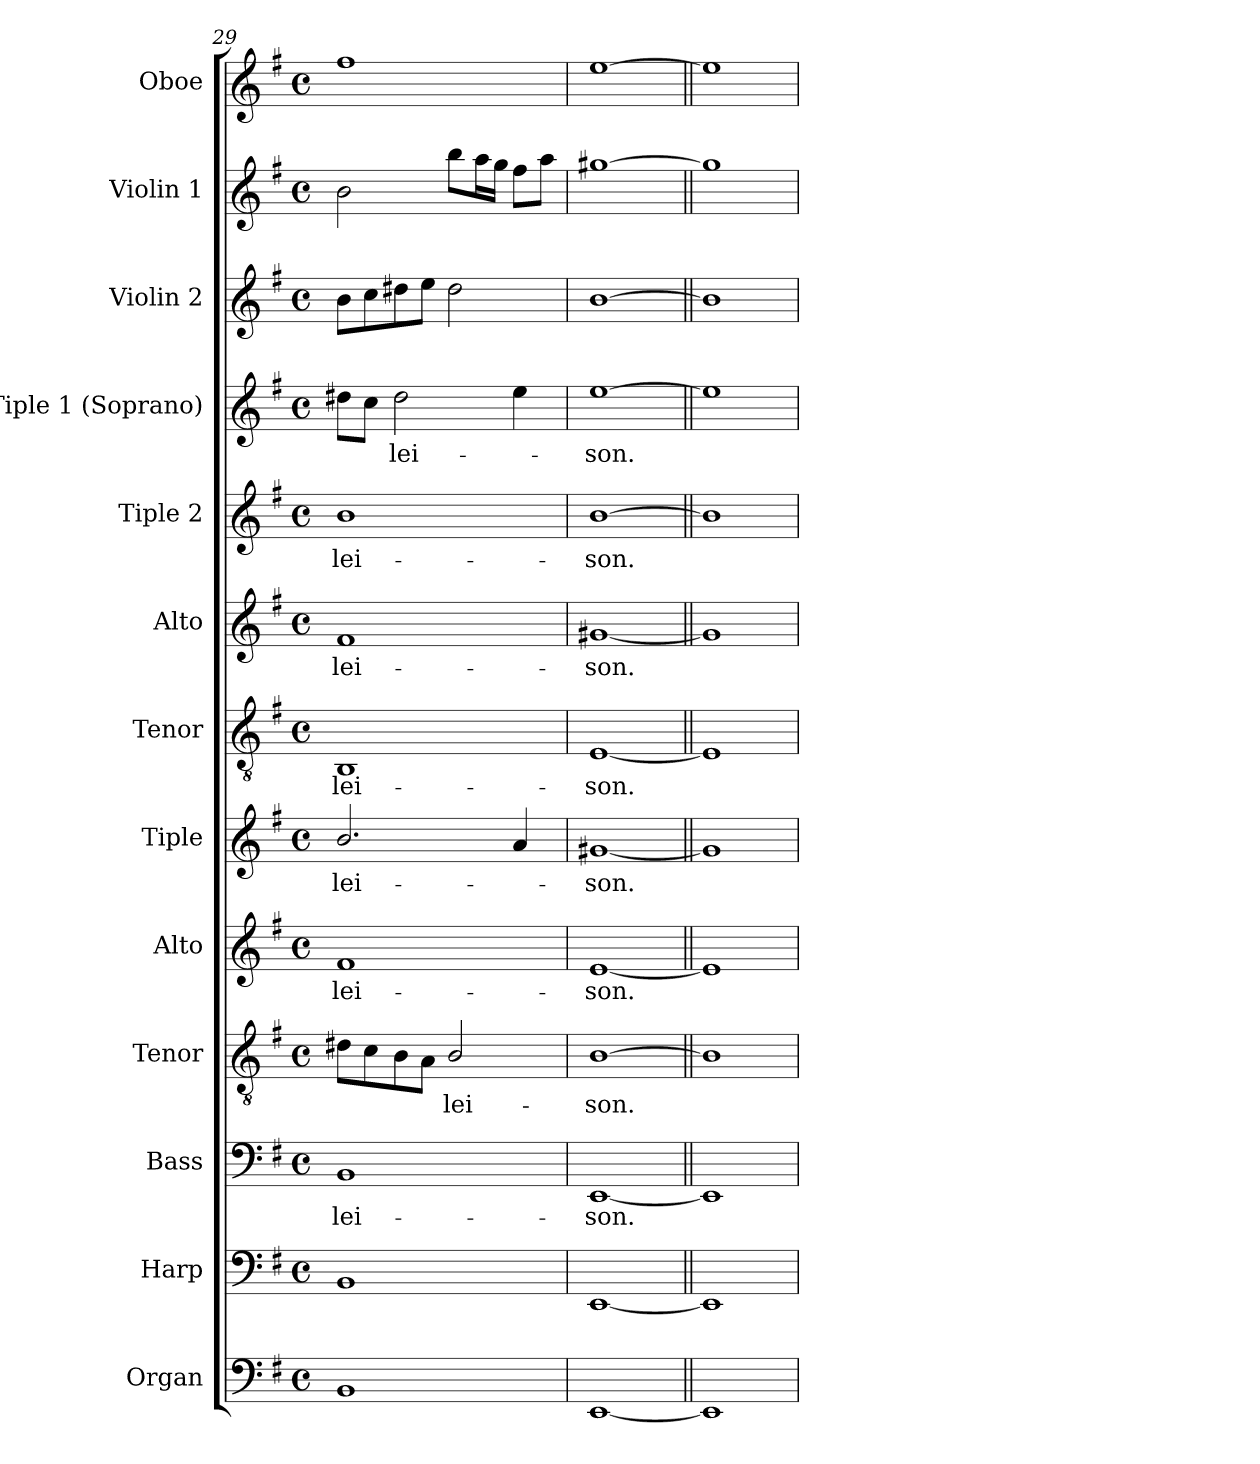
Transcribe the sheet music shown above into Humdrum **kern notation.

**kern	**kern	**kern	**text	**kern	**text	**kern	**text	**kern	**text	**kern	**text	**kern	**text	**kern	**text	**kern	**text	**kern	**kern	**kern
*part13	*part12	*part11	*part11	*part10	*part10	*part9	*part9	*part8	*part8	*part7	*part7	*part6	*part6	*part5	*part5	*part4	*part4	*part3	*part2	*part1
*staff13	*staff12	*staff11	*staff11	*staff10	*staff10	*staff9	*staff9	*staff8	*staff8	*staff7	*staff7	*staff6	*staff6	*staff5	*staff5	*staff4	*staff4	*staff3	*staff2	*staff1
*I"Organ	*I"Harp	*I"Bass	*	*I"Tenor	*	*I"Alto	*	*I"Tiple	*	*I"Tenor	*	*I"Alto	*	*I"Tiple 2	*	*I"Tiple 1 (Soprano)	*	*I"Violin 2	*I"Violin 1	*I"Oboe
*I'Org.	*I'Hp.	*I'B.	*	*I'T.	*	*I'A.	*	*	*	*I'T.	*	*I'A.	*	*	*	*I'S1.	*	*I'Vln. 2	*I'Vln. 1	*I'Ob.
*clefF4	*clefF4	*clefF4	*	*clefGv2	*	*clefG2	*	*clefG2	*	*clefGv2	*	*clefG2	*	*clefG2	*	*clefG2	*	*clefG2	*clefG2	*clefG2
*	*	*	*	*ITrd7c12	*	*	*	*	*	*ITrd7c12	*	*	*	*	*	*	*	*	*	*
*k[f#]	*k[f#]	*k[f#]	*	*k[f#]	*	*k[f#]	*	*k[f#]	*	*k[f#]	*	*k[f#]	*	*k[f#]	*	*k[f#]	*	*k[f#]	*k[f#]	*k[f#]
*G:	*G:	*G:	*	*G:	*	*G:	*	*G:	*	*G:	*	*G:	*	*G:	*	*G:	*	*G:	*G:	*G:
*M4/4	*M4/4	*M4/4	*	*M4/4	*	*M4/4	*	*M4/4	*	*M4/4	*	*M4/4	*	*M4/4	*	*M4/4	*	*M4/4	*M4/4	*M4/4
*met(c)	*met(c)	*met(c)	*	*met(c)	*	*met(c)	*	*met(c)	*	*met(c)	*	*met(c)	*	*met(c)	*	*met(c)	*	*met(c)	*met(c)	*met(c)
=29	=29	=29	=29	=29	=29	=29	=29	=29	=29	=29	=29	=29	=29	=29	=29	=29	=29	=29	=29	=29
!	!	!	!LO:LY:b:color=#000000	!	!	!	!	!	!	!	!	!	!	!	!	!	!	!	!	!
!	!	!	!	!	!	!	!LO:LY:b:color=#000000	!	!	!	!	!	!	!	!	!	!	!	!	!
!	!	!	!	!	!	!	!	!	!LO:LY:b:color=#000000	!	!	!	!	!	!	!	!	!	!	!
!	!	!	!	!	!	!	!	!	!	!	!LO:LY:b:color=#000000	!	!	!	!	!	!	!	!	!
!	!	!	!	!	!	!	!	!	!	!	!	!	!LO:LY:b:color=#000000	!	!	!	!	!	!	!
!	!	!	!	!	!	!	!	!	!	!	!	!	!	!	!LO:LY:b:color=#000000	!	!	!	!	!
1BBi	1BBi	1BBi	-lei-	8D#Xi\L	.	1f#i	-lei-	2.bi/	-lei-	1BBBi	-lei-	1f#i	-lei-	1bi	-lei-	8dd#Xi\L	.	8bi\L	2bi\	1ff#i
.	.	.	.	8Ci\	.	.	.	.	.	.	.	.	.	.	.	8cci\J	.	8cci\	.	.
!	!	!	!	!	!	!	!	!	!	!	!	!	!	!	!	!	!LO:LY:b:color=#000000	!	!	!
.	.	.	.	8BBi\	.	.	.	.	.	.	.	.	.	.	.	2dd#i\	-lei-	8dd#Xi\	.	.
.	.	.	.	8AAi\J	.	.	.	.	.	.	.	.	.	.	.	.	.	8eei\J	.	.
!	!	!	!	!	!LO:LY:b:color=#000000	!	!	!	!	!	!	!	!	!	!	!	!	!	!	!
.	.	.	.	2BBi/	-lei-	.	.	.	.	.	.	.	.	.	.	.	.	2dd#i\	8bbi\L	.
.	.	.	.	.	.	.	.	.	.	.	.	.	.	.	.	.	.	.	16aai\L	.
.	.	.	.	.	.	.	.	.	.	.	.	.	.	.	.	.	.	.	16ggi\JJ	.
.	.	.	.	.	.	.	.	4ai/	.	.	.	.	.	.	.	4eei\	.	.	8ff#i\L	.
.	.	.	.	.	.	.	.	.	.	.	.	.	.	.	.	.	.	.	8aai\J	.
=30	=30	=30	=30	=30	=30	=30	=30	=30	=30	=30	=30	=30	=30	=30	=30	=30	=30	=30	=30	=30
!	!	!	!LO:LY:b:color=#000000	!	!	!	!	!	!	!	!	!	!	!	!	!	!	!	!	!
!	!	!	!	!	!LO:LY:b:color=#000000	!	!	!	!	!	!	!	!	!	!	!	!	!	!	!
!	!	!	!	!	!	!	!LO:LY:b:color=#000000	!	!	!	!	!	!	!	!	!	!	!	!	!
!	!	!	!	!	!	!	!	!	!LO:LY:b:color=#000000	!	!	!	!	!	!	!	!	!	!	!
!	!	!	!	!	!	!	!	!	!	!	!LO:LY:b:color=#000000	!	!	!	!	!	!	!	!	!
!	!	!	!	!	!	!	!	!	!	!	!	!	!LO:LY:b:color=#000000	!	!	!	!	!	!	!
!	!	!	!	!	!	!	!	!	!	!	!	!	!	!	!LO:LY:b:color=#000000	!	!	!	!	!
!	!	!	!	!	!	!	!	!	!	!	!	!	!	!	!	!	!LO:LY:b:color=#000000	!	!	!
[1EEi	[1EEi	[1EEi	-son.	[1BBi	-son.	[1ei	-son.	[1g#i	-son.	[1EEi	-son.	[1g#i	-son.	[1bi	-son.	[1eei	-son.	[1bi	[1gg#i	[1eei
=31||	=31||	=31||	=31||	=31||	=31||	=31||	=31||	=31||	=31||	=31||	=31||	=31||	=31||	=31||	=31||	=31||	=31||	=31||	=31||	=31||
1EEi]	1EEi]	1EEi]	.	1BBi]	.	1ei]	.	1g#i]	.	1EEi]	.	1g#i]	.	1bi]	.	1eei]	.	1bi]	1gg#i]	1eei]
=	=	=	=	=	=	=	=	=	=	=	=	=	=	=	=	=	=	=	=	=
*-	*-	*-	*-	*-	*-	*-	*-	*-	*-	*-	*-	*-	*-	*-	*-	*-	*-	*-	*-	*-
